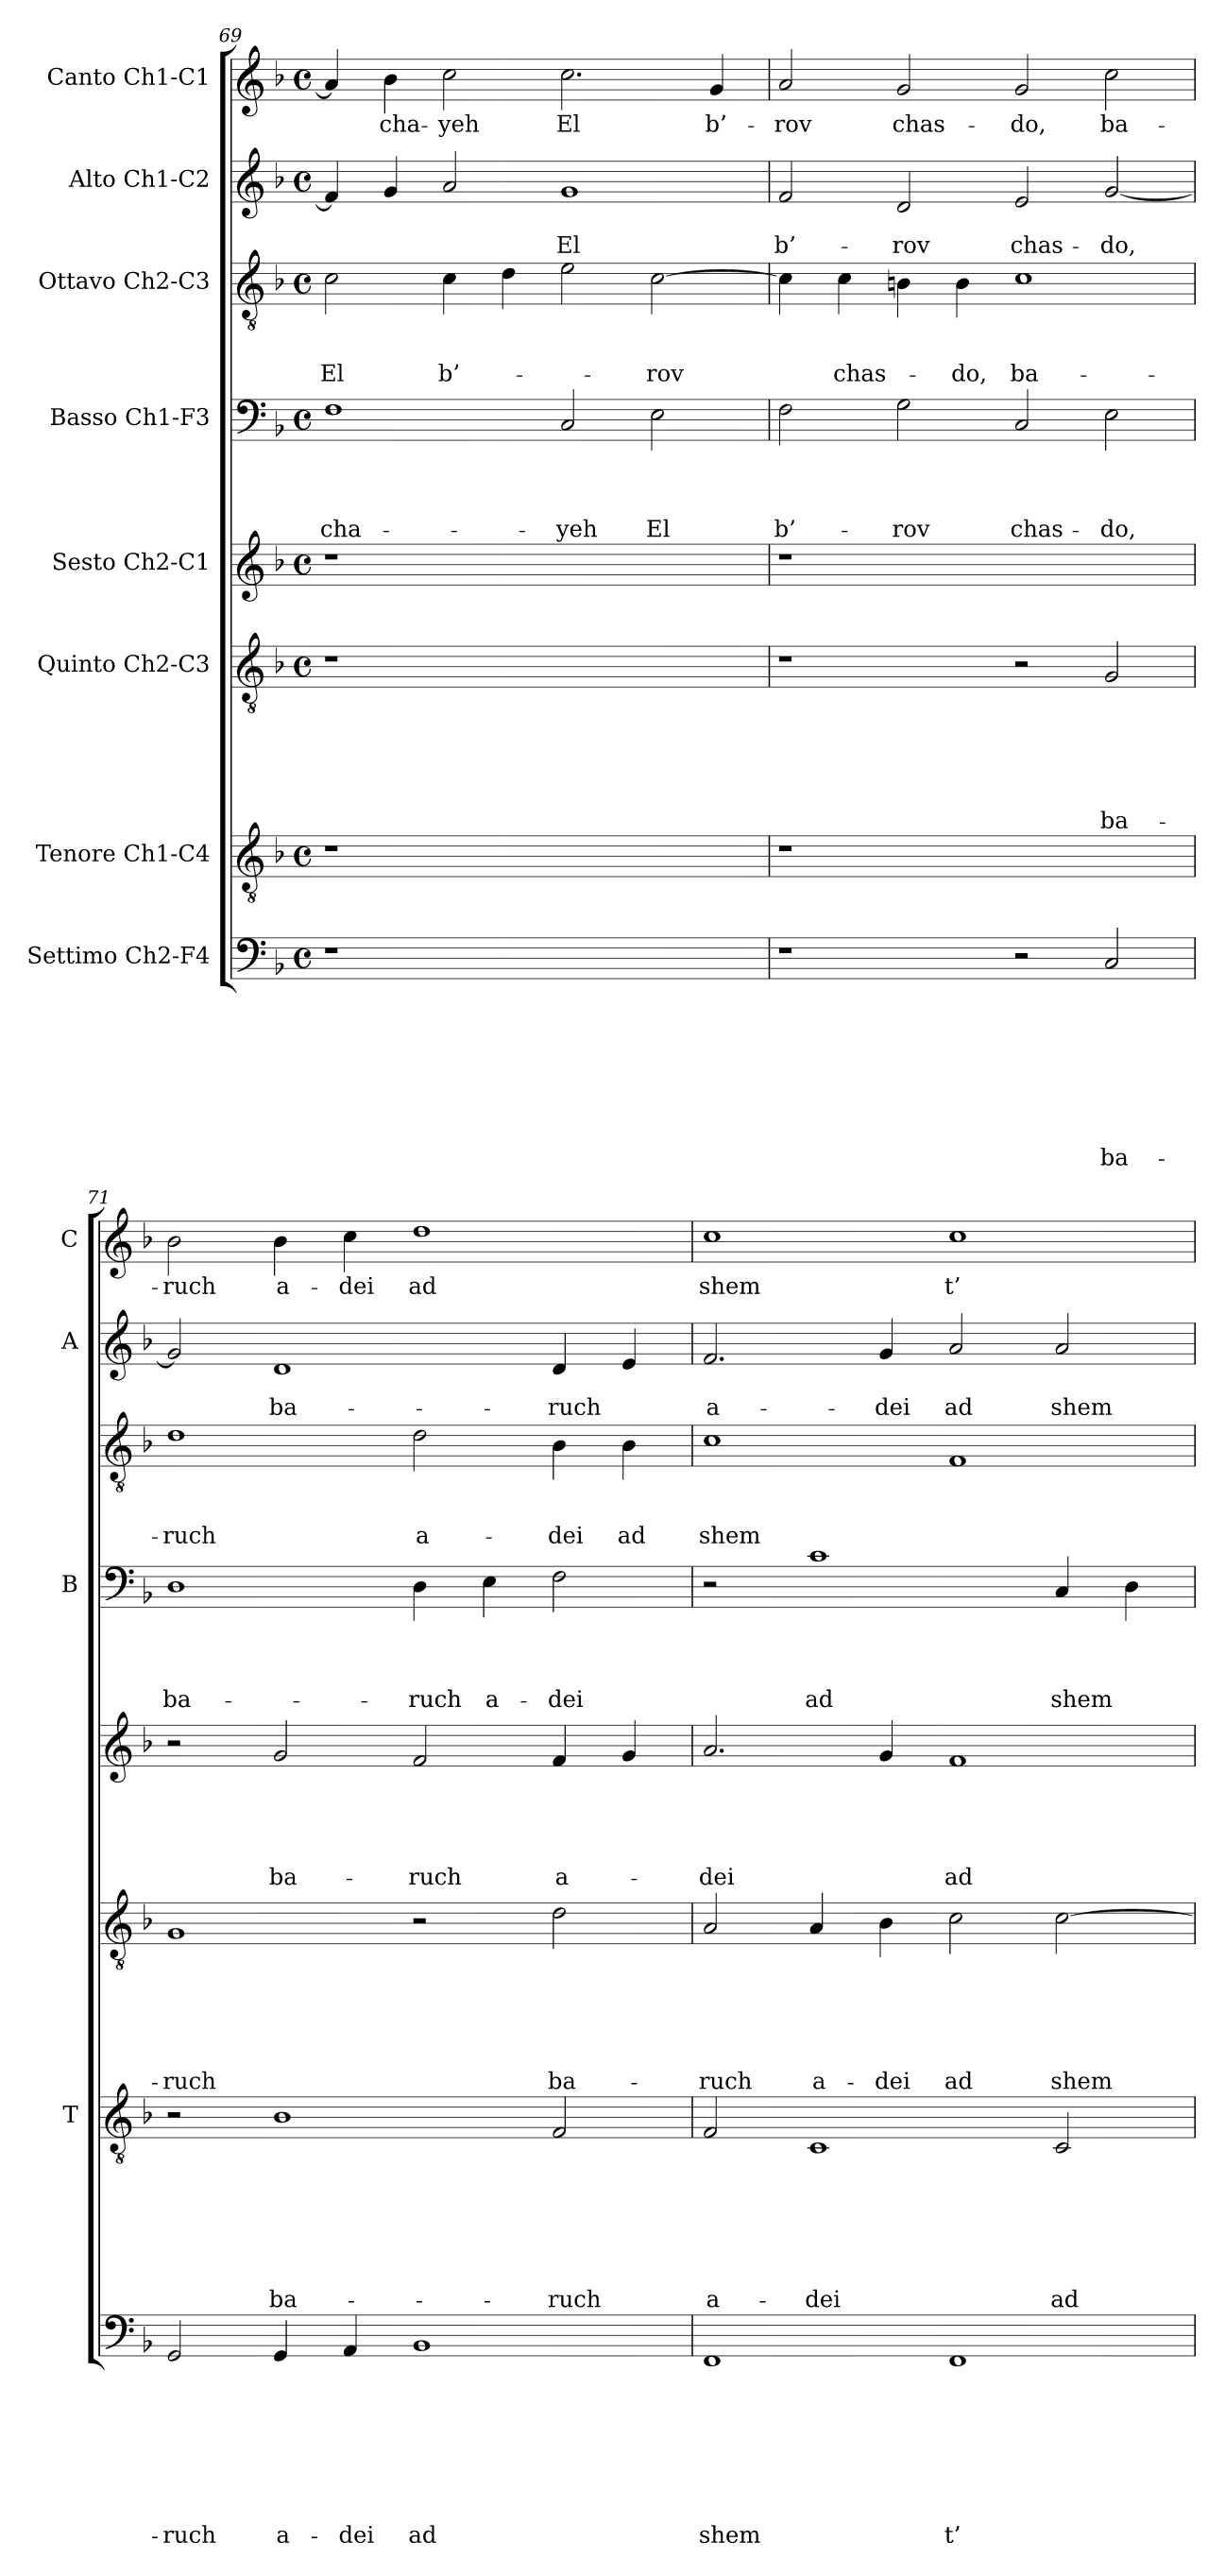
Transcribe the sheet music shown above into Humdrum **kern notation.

**kern	**text	**text	**text	**text	**text	**text	**text	**text	**kern	**text	**text	**text	**text	**text	**text	**text	**kern	**text	**text	**text	**text	**text	**text	**kern	**text	**text	**text	**text	**text	**kern	**text	**text	**text	**text	**kern	**text	**text	**text	**kern	**text	**text	**kern	**text
*part8	*part8	*part8	*part8	*part8	*part8	*part8	*part8	*part8	*part7	*part7	*part7	*part7	*part7	*part7	*part7	*part7	*part6	*part6	*part6	*part6	*part6	*part6	*part6	*part5	*part5	*part5	*part5	*part5	*part5	*part4	*part4	*part4	*part4	*part4	*part3	*part3	*part3	*part3	*part2	*part2	*part2	*part1	*part1
*staff8	*staff8	*staff8	*staff8	*staff8	*staff8	*staff8	*staff8	*staff8	*staff7	*staff7	*staff7	*staff7	*staff7	*staff7	*staff7	*staff7	*staff6	*staff6	*staff6	*staff6	*staff6	*staff6	*staff6	*staff5	*staff5	*staff5	*staff5	*staff5	*staff5	*staff4	*staff4	*staff4	*staff4	*staff4	*staff3	*staff3	*staff3	*staff3	*staff2	*staff2	*staff2	*staff1	*staff1
*I"Settimo Ch2-F4	*	*	*	*	*	*	*	*	*I"Tenore Ch1-C4	*	*	*	*	*	*	*	*I"Quinto Ch2-C3	*	*	*	*	*	*	*I"Sesto Ch2-C1	*	*	*	*	*	*I"Basso Ch1-F3	*	*	*	*	*I"Ottavo Ch2-C3	*	*	*	*I"Alto Ch1-C2	*	*	*I"Canto Ch1-C1	*
*	*	*	*	*	*	*	*	*	*I'T	*	*	*	*	*	*	*	*	*	*	*	*	*	*	*	*	*	*	*	*	*I'B	*	*	*	*	*	*	*	*	*I'A	*	*	*I'C	*
*clefF4	*	*	*	*	*	*	*	*	*clefGv2	*	*	*	*	*	*	*	*clefGv2	*	*	*	*	*	*	*clefG2	*	*	*	*	*	*clefF4	*	*	*	*	*clefGv2	*	*	*	*clefG2	*	*	*clefG2	*
*k[b-]	*	*	*	*	*	*	*	*	*k[b-]	*	*	*	*	*	*	*	*k[b-]	*	*	*	*	*	*	*k[b-]	*	*	*	*	*	*k[b-]	*	*	*	*	*k[b-]	*	*	*	*k[b-]	*	*	*k[b-]	*
*F:	*	*	*	*	*	*	*	*	*F:	*	*	*	*	*	*	*	*F:	*	*	*	*	*	*	*F:	*	*	*	*	*	*F:	*	*	*	*	*F:	*	*	*	*F:	*	*	*F:	*
*M4/4	*	*	*	*	*	*	*	*	*M4/4	*	*	*	*	*	*	*	*M4/4	*	*	*	*	*	*	*M4/4	*	*	*	*	*	*M4/4	*	*	*	*	*M4/4	*	*	*	*M4/4	*	*	*M4/4	*
*met(c)	*	*	*	*	*	*	*	*	*met(c)	*	*	*	*	*	*	*	*met(c)	*	*	*	*	*	*	*met(c)	*	*	*	*	*	*met(c)	*	*	*	*	*met(c)	*	*	*	*met(c)	*	*	*met(c)	*
=69	=69	=69	=69	=69	=69	=69	=69	=69	=69	=69	=69	=69	=69	=69	=69	=69	=69	=69	=69	=69	=69	=69	=69	=69	=69	=69	=69	=69	=69	=69	=69	=69	=69	=69	=69	=69	=69	=69	=69	=69	=69	=69	=69
!	!	!	!	!	!	!	!	!	!	!	!	!	!	!	!	!	!	!	!	!	!	!	!	!	!	!	!	!	!	!	!	!	!	!LO:LY:b	!	!	!	!LO:LY:b	!	!	!	!	!
1r	.	.	.	.	.	.	.	.	1r	.	.	.	.	.	.	.	1r	.	.	.	.	.	.	1r	.	.	.	.	.	1F	.	.	.	-cha-	2c\	.	.	El	4f/]	.	.	4a/]	.
!	!	!	!	!	!	!	!	!	!	!	!	!	!	!	!	!	!	!	!	!	!	!	!	!	!	!	!	!	!	!	!	!	!	!	!	!	!	!	!	!	!	!	!LO:LY:b
.	.	.	.	.	.	.	.	.	.	.	.	.	.	.	.	.	.	.	.	.	.	.	.	.	.	.	.	.	.	.	.	.	.	.	.	.	.	.	4g/	.	.	4b-\	-cha-
!	!	!	!	!	!	!	!	!	!	!	!	!	!	!	!	!	!	!	!	!	!	!	!	!	!	!	!	!	!	!	!	!	!	!	!	!	!	!LO:LY:b	!	!	!	!	!LO:LY:b
.	.	.	.	.	.	.	.	.	.	.	.	.	.	.	.	.	.	.	.	.	.	.	.	.	.	.	.	.	.	.	.	.	.	.	4c\	.	.	b’-	2a/	.	.	2cc\	-yeh
.	.	.	.	.	.	.	.	.	.	.	.	.	.	.	.	.	.	.	.	.	.	.	.	.	.	.	.	.	.	.	.	.	.	.	4d\	.	.	.	.	.	.	.	.
!	!	!	!	!	!	!	!	!	!	!	!	!	!	!	!	!	!	!	!	!	!	!	!	!	!	!	!	!	!	!	!	!	!	!LO:LY:b	!	!	!	!	!	!	!LO:LY:b	!	!LO:LY:b
1ryy	.	.	.	.	.	.	.	.	1ryy	.	.	.	.	.	.	.	1ryy	.	.	.	.	.	.	1ryy	.	.	.	.	.	2C/	.	.	.	-yeh	2e\	.	.	.	1g	.	El	2.cc\	El
!	!	!	!	!	!	!	!	!	!	!	!	!	!	!	!	!	!	!	!	!	!	!	!	!	!	!	!	!	!	!	!	!	!	!LO:LY:b	!	!	!	!LO:LY:b	!	!	!	!	!
.	.	.	.	.	.	.	.	.	.	.	.	.	.	.	.	.	.	.	.	.	.	.	.	.	.	.	.	.	.	2E\	.	.	.	El	[2c\	.	.	-rov	.	.	.	.	.
!	!	!	!	!	!	!	!	!	!	!	!	!	!	!	!	!	!	!	!	!	!	!	!	!	!	!	!	!	!	!	!	!	!	!	!	!	!	!	!	!	!	!	!LO:LY:b
.	.	.	.	.	.	.	.	.	.	.	.	.	.	.	.	.	.	.	.	.	.	.	.	.	.	.	.	.	.	.	.	.	.	.	.	.	.	.	.	.	.	4g/	b’-
=70	=70	=70	=70	=70	=70	=70	=70	=70	=70	=70	=70	=70	=70	=70	=70	=70	=70	=70	=70	=70	=70	=70	=70	=70	=70	=70	=70	=70	=70	=70	=70	=70	=70	=70	=70	=70	=70	=70	=70	=70	=70	=70	=70
!	!	!	!	!	!	!	!	!	!	!	!	!	!	!	!	!	!	!	!	!	!	!	!	!	!	!	!	!	!	!	!	!	!	!LO:LY:b	!	!	!	!	!	!	!LO:LY:b	!	!LO:LY:b
1r	.	.	.	.	.	.	.	.	1r	.	.	.	.	.	.	.	1r	.	.	.	.	.	.	1r	.	.	.	.	.	2F\	.	.	.	b’-	4c\]	.	.	.	2f/	.	b’-	2a/	-rov
!	!	!	!	!	!	!	!	!	!	!	!	!	!	!	!	!	!	!	!	!	!	!	!	!	!	!	!	!	!	!	!	!	!	!	!	!	!	!LO:LY:b	!	!	!	!	!
.	.	.	.	.	.	.	.	.	.	.	.	.	.	.	.	.	.	.	.	.	.	.	.	.	.	.	.	.	.	.	.	.	.	.	4c\	.	.	chas-	.	.	.	.	.
!	!	!	!	!	!	!	!	!	!	!	!	!	!	!	!	!	!	!	!	!	!	!	!	!	!	!	!	!	!	!	!	!	!	!LO:LY:b	!	!	!	!	!	!	!LO:LY:b	!	!LO:LY:b
.	.	.	.	.	.	.	.	.	.	.	.	.	.	.	.	.	.	.	.	.	.	.	.	.	.	.	.	.	.	2G\	.	.	.	-rov	4Bn\	.	.	.	2d/	.	-rov	2g/	chas-
!	!	!	!	!	!	!	!	!	!	!	!	!	!	!	!	!	!	!	!	!	!	!	!	!	!	!	!	!	!	!	!	!	!	!	!	!	!	!LO:LY:b	!	!	!	!	!
.	.	.	.	.	.	.	.	.	.	.	.	.	.	.	.	.	.	.	.	.	.	.	.	.	.	.	.	.	.	.	.	.	.	.	4B\	.	.	-do,	.	.	.	.	.
!	!	!	!	!	!	!	!	!	!	!	!	!	!	!	!	!	!	!	!	!	!	!	!	!	!	!	!	!	!	!	!	!	!	!LO:LY:b	!	!	!	!LO:LY:b	!	!	!LO:LY:b	!	!LO:LY:b
2r	.	.	.	.	.	.	.	.	1ryy	.	.	.	.	.	.	.	2r	.	.	.	.	.	.	1ryy	.	.	.	.	.	2C/	.	.	.	chas-	1c	.	.	ba-	2e/	.	chas-	2g/	-do,
!	!	!	!	!	!	!	!	!LO:LY:b	!	!	!	!	!	!	!	!	!	!	!	!	!	!	!LO:LY:b	!	!	!	!	!	!	!	!	!	!	!LO:LY:b	!	!	!	!	!	!	!LO:LY:b	!	!LO:LY:b
2C/	.	.	.	.	.	.	.	ba-	.	.	.	.	.	.	.	.	2G/	.	.	.	.	.	ba-	.	.	.	.	.	.	2E\	.	.	.	-do,	.	.	.	.	[2g/	.	-do,	2cc\	ba-
!!LO:PB:g=z
=71	=71	=71	=71	=71	=71	=71	=71	=71	=71	=71	=71	=71	=71	=71	=71	=71	=71	=71	=71	=71	=71	=71	=71	=71	=71	=71	=71	=71	=71	=71	=71	=71	=71	=71	=71	=71	=71	=71	=71	=71	=71	=71	=71
!	!	!	!	!	!	!	!	!LO:LY:b	!	!	!	!	!	!	!	!	!	!	!	!	!	!	!LO:LY:b	!	!	!	!	!	!	!	!	!	!	!LO:LY:b	!	!	!	!LO:LY:b	!	!	!	!	!LO:LY:b
2GG/	.	.	.	.	.	.	.	-ruch	2r	.	.	.	.	.	.	.	1G	.	.	.	.	.	-ruch	2r	.	.	.	.	.	1D	.	.	.	ba-	1d	.	.	-ruch	2g/]	.	.	2b-\	-ruch
!	!	!	!	!	!	!	!	!LO:LY:b	!	!	!	!	!	!	!	!LO:LY:b	!	!	!	!	!	!	!	!	!	!	!	!	!LO:LY:b	!	!	!	!	!	!	!	!	!	!	!	!LO:LY:b	!	!LO:LY:b
4GG/	.	.	.	.	.	.	.	a-	1B-	.	.	.	.	.	.	ba-	.	.	.	.	.	.	.	2g/	.	.	.	.	ba-	.	.	.	.	.	.	.	.	.	1d	.	ba-	4b-\	a-
!	!	!	!	!	!	!	!	!LO:LY:b	!	!	!	!	!	!	!	!	!	!	!	!	!	!	!	!	!	!	!	!	!	!	!	!	!	!	!	!	!	!	!	!	!	!	!LO:LY:b
4AA/	.	.	.	.	.	.	.	-dei	.	.	.	.	.	.	.	.	.	.	.	.	.	.	.	.	.	.	.	.	.	.	.	.	.	.	.	.	.	.	.	.	.	4cc\	-dei
!	!	!	!	!	!	!	!	!LO:LY:b	!	!	!	!	!	!	!	!	!	!	!	!	!	!	!	!	!	!	!	!	!LO:LY:b	!	!	!	!	!LO:LY:b	!	!	!	!LO:LY:b	!	!	!	!	!LO:LY:b
1BB-	.	.	.	.	.	.	.	ad	.	.	.	.	.	.	.	.	2r	.	.	.	.	.	.	2f/	.	.	.	.	-ruch	4D\	.	.	.	-ruch	2d\	.	.	a-	.	.	.	1dd	ad
!	!	!	!	!	!	!	!	!	!	!	!	!	!	!	!	!	!	!	!	!	!	!	!	!	!	!	!	!	!	!	!	!	!	!LO:LY:b	!	!	!	!	!	!	!	!	!
.	.	.	.	.	.	.	.	.	.	.	.	.	.	.	.	.	.	.	.	.	.	.	.	.	.	.	.	.	.	4E\	.	.	.	a-	.	.	.	.	.	.	.	.	.
!	!	!	!	!	!	!	!	!	!	!	!	!	!	!	!	!LO:LY:b	!	!	!	!	!	!	!LO:LY:b	!	!	!	!	!	!LO:LY:b	!	!	!	!	!LO:LY:b	!	!	!	!LO:LY:b	!	!	!LO:LY:b	!	!
.	.	.	.	.	.	.	.	.	2F/	.	.	.	.	.	.	-ruch	2d\	.	.	.	.	.	ba-	4f/	.	.	.	.	a-	2F\	.	.	.	-dei	4B-\	.	.	-dei	4d/	.	-ruch	.	.
!	!	!	!	!	!	!	!	!	!	!	!	!	!	!	!	!	!	!	!	!	!	!	!	!	!	!	!	!	!	!	!	!	!	!	!	!	!	!LO:LY:b	!	!	!	!	!
.	.	.	.	.	.	.	.	.	.	.	.	.	.	.	.	.	.	.	.	.	.	.	.	4g/	.	.	.	.	.	.	.	.	.	.	4B-\	.	.	ad	4e/	.	.	.	.
=72	=72	=72	=72	=72	=72	=72	=72	=72	=72	=72	=72	=72	=72	=72	=72	=72	=72	=72	=72	=72	=72	=72	=72	=72	=72	=72	=72	=72	=72	=72	=72	=72	=72	=72	=72	=72	=72	=72	=72	=72	=72	=72	=72
!	!	!	!	!	!	!	!	!LO:LY:b	!	!	!	!	!	!	!	!LO:LY:b	!	!	!	!	!	!	!LO:LY:b	!	!	!	!	!	!LO:LY:b	!	!	!	!	!	!	!	!	!LO:LY:b	!	!	!LO:LY:b	!	!LO:LY:b
1FF	.	.	.	.	.	.	.	shem	2F/	.	.	.	.	.	.	a-	2A/	.	.	.	.	.	-ruch	2.a/	.	.	.	.	-dei	2r	.	.	.	.	1c	.	.	shem	2.f/	.	a-	1cc	shem
!	!	!	!	!	!	!	!	!	!	!	!	!	!	!	!	!LO:LY:b	!	!	!	!	!	!	!LO:LY:b	!	!	!	!	!	!	!	!	!	!	!LO:LY:b	!	!	!	!	!	!	!	!	!
.	.	.	.	.	.	.	.	.	1C	.	.	.	.	.	.	-dei	4A/	.	.	.	.	.	a-	.	.	.	.	.	.	1c	.	.	.	ad	.	.	.	.	.	.	.	.	.
!	!	!	!	!	!	!	!	!	!	!	!	!	!	!	!	!	!	!	!	!	!	!	!LO:LY:b	!	!	!	!	!	!	!	!	!	!	!	!	!	!	!	!	!	!LO:LY:b	!	!
.	.	.	.	.	.	.	.	.	.	.	.	.	.	.	.	.	4B-\	.	.	.	.	.	-dei	4g/	.	.	.	.	.	.	.	.	.	.	.	.	.	.	4g/	.	-dei	.	.
!	!	!	!	!	!	!	!	!LO:LY:b	!	!	!	!	!	!	!	!	!	!	!	!	!	!	!LO:LY:b	!	!	!	!	!	!LO:LY:b	!	!	!	!	!	!	!	!	!	!	!	!LO:LY:b	!	!LO:LY:b
1FF	.	.	.	.	.	.	.	t’-	.	.	.	.	.	.	.	.	2c\	.	.	.	.	.	ad	1f	.	.	.	.	ad	.	.	.	.	.	1F	.	.	.	2a/	.	ad	1cc	t’-
!	!	!	!	!	!	!	!	!	!	!	!	!	!	!	!	!LO:LY:b	!	!	!	!	!	!	!LO:LY:b	!	!	!	!	!	!	!	!	!	!	!LO:LY:b	!	!	!	!	!	!	!LO:LY:b	!	!
.	.	.	.	.	.	.	.	.	2C/	.	.	.	.	.	.	ad	[2c\	.	.	.	.	.	shem	.	.	.	.	.	.	4C/	.	.	.	shem	.	.	.	.	2a/	.	shem	.	.
.	.	.	.	.	.	.	.	.	.	.	.	.	.	.	.	.	.	.	.	.	.	.	.	.	.	.	.	.	.	4D\	.	.	.	.	.	.	.	.	.	.	.	.	.
=	=	=	=	=	=	=	=	=	=	=	=	=	=	=	=	=	=	=	=	=	=	=	=	=	=	=	=	=	=	=	=	=	=	=	=	=	=	=	=	=	=	=	=
*-	*-	*-	*-	*-	*-	*-	*-	*-	*-	*-	*-	*-	*-	*-	*-	*-	*-	*-	*-	*-	*-	*-	*-	*-	*-	*-	*-	*-	*-	*-	*-	*-	*-	*-	*-	*-	*-	*-	*-	*-	*-	*-	*-
